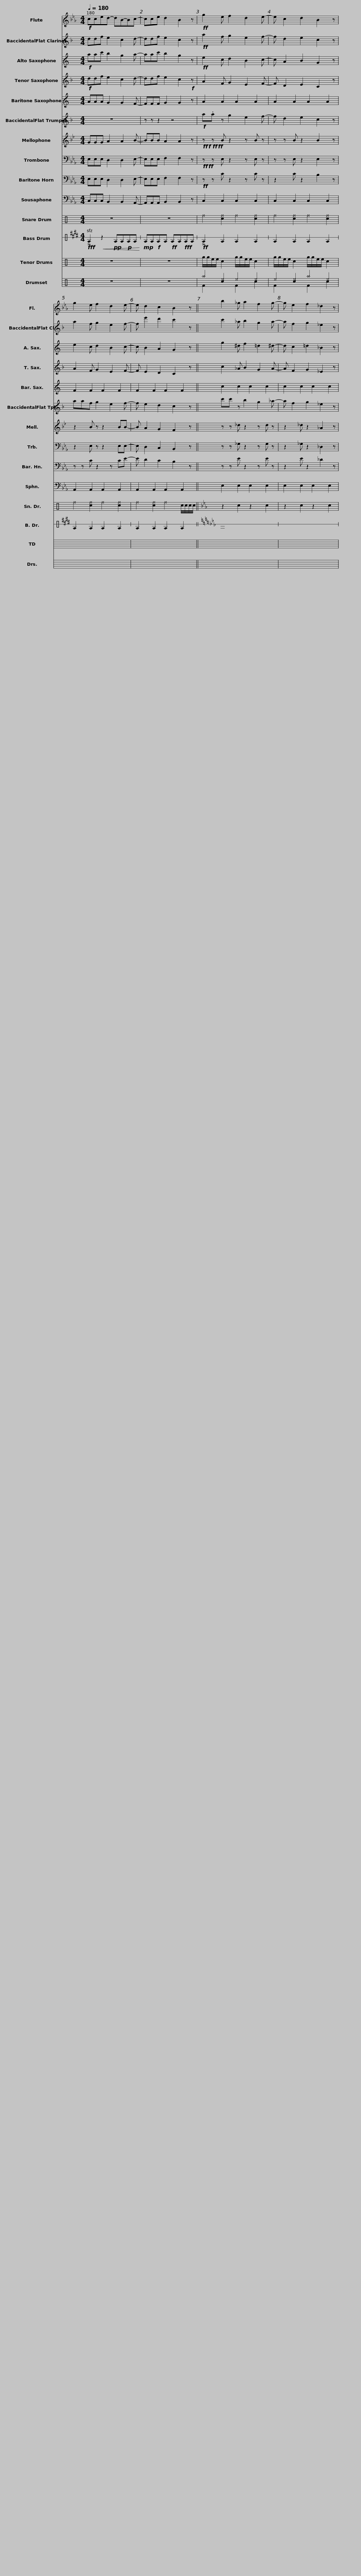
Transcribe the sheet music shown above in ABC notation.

X:1
%%score 1 2 3 4 5 6 7 8 9 10 11 12 13 ( 14 15 )
L:1/8
Q:1/4=180
M:4/4
I:linebreak $
K:Eb
V:1 treble
V:2 treble transpose=-2
V:3 treble transpose=-9
V:4 treble transpose=-14
V:5 treble transpose=-21
V:6 treble transpose=-2
V:7 treble transpose=-7
V:8 bass
V:9 bass
V:10 bass
V:11 perc
K:none
V:12 perc stafflines=1
K:none
V:13 perc
K:none
V:14 perc
K:none
V:15 perc
K:none
V:1
!f! cced- dB-Bc- | cce d2 B2 z |!ff! g2 e f2 d2 e- | e c2 d2 B2 z | g2 e f2 d2 e- | %5
 e d2 c2 B2 z ||$ b2 _g a2 f2 g- | g e2 f2 _d2 z | b2 _g a2 f2 g- | g f2 e2 _d2 z | %10
 ea_d'_g' d^f=a_c' |:[K:Bb] d'2 b c'2 a2 b- | b g2 a2 f2 z |$ d'2 b c'2 a2 b- | b a2 g2 f2 z | %15
 d'2 b c'2 a2 b- | b g2 a2 f2 z | d'2 b c'2 a2 b- | b a2 g2 f2 z :| g3 g ggab | %20
 ag ^f4 dd | g2 dg a2 fa |$ b2 gb !tenuto!=b3 z | c'2 c'2 g2 c'2 | bbb f2 b2 z | %25
 c'2 c'2 c'g c'2 | c'3 =b4 z | cced- dB-Bc- | cced- dB-B z | cced- dcBc- | %30
 cGF G4 z |$ cced- dB-Bc- | cced- dB-B z | cced- dBBc- | c g3 f2 z z | %35
 z8 | z8 | z8 | z8 | z8 | %40
 z8 | z8 | z8 | z8 | z8 | %45
 z8 | z8 | z8 | z8 |] %49
V:2
[K:F] ddf e2 c2 d- | ddf e2 c2 z |!ff! a2 f g2 e2 f- | f d2 e2 c2 z | a2 f g2 e2 f- | %5
 f e'2 d'2 c'2 z ||$ c'2 _a b2 g2 a- | a f2 g2 _e2 z | c'2 _a b2 g2 a- | a g2 f2 _e2 z | %10
 fb_e'_a ea=b_d' |:[K:C] e2 c d2 B2 c- | c A2 B2 G2 z |$ e2 c d2 B2 c- | c B2 A2 G2 z | %15
 e2 c d2 B2 c- | c A2 B2 G2 z | e2 c d2 B2 c- | c B2 A2 G2 z :| A3 A AABc | %20
 BA ^G4 EE | A2 EA B2 GB |$ c2 Ac !tenuto!^c3 z | d2 d2 A2 d2 | ccc G2 c2 z | %25
 d2 d2 dA d2 | d3 ^c4 z | ddfe- ec-cd- | ddfe- ec-c z | ddfe- edcd- | %30
 dAG A4 z |$ ddfe- ec-cd- | ddfe- ec-c z | ddfe- eccd- | d a3 g2 z z | %35
 z8 | z8 | z8 | z8 | z8 | %40
 z8 | z8 | z8 | z8 | z8 | %45
 z8 | z8 | z8 | z8 |] %49
V:3
[K:C]!f! aac' b2 g2 a- | aac' b2 g2 z |!ff! e2 c d2 B2 c- | c A2 B2 G2 z | e2 c d2 B2 c- | %5
 c B2 A2 G2 z ||$ g2 ^d f2 =d2 ^d- | d c2 =d2 _B2 z | g2 _e f2 d2 ^d'- | d' =d'2 c'2 ^a2 z | %10
 CF_B_e =Be^f^g |:[K:G] b2 g a2 f2 g- | g e2 f2 d2 z |$ b2 g a2 f2 g- | g f2 e2 d2 z | %15
 b2 g a2 f2 g- | g e2 f2 d2 z | b2 g a2 f2 g- | g f2 e2 d2 z :| E3 E EEFG | %20
 FE _E4 B,B, | E2 B,E F2 DF |$ G2 EG !tenuto!_A3 z | a2 a2 e2 a2 | ggg d2 g2 z | %25
 a2 a2 ae a2 | a3 ^g4 z | aac'b- bg-ga- | aac'b- bg-g z | aac'b- baga- | %30
 aed e4 z |$ aac'b- bg-ga- | aac'b- bg-g z | aac'b- bgga- | a e'3 d'4 | %35
 z8 | z8 | z8 | z8 | z8 | %40
 z8 | z8 | z8 | z8 | z8 | %45
 z8 | z8 | z8 | z8 |] %49
V:4
[K:F]!f! ddf e2 c2 d- | ddf e2 c2!f! z | A2 F G2 E2 F- | F D2 E2 C2 z | A2 F G2 E2 F- | %5
 F E2 D2 C2 z ||$ c2 _A B2 G2 A- | A F2 G2 _E2 z | c2 _A B2 G2 _a- | a g2 f2 _e2 z | %10
 FB_e_a =e^g=b^c' |:[K:C] e2 c d2 B2 c- | c A2 B2 G2 z |$ e2 c d2 B2 c- | c B2 A2 G2 z | %15
 e2 c d2 B2 c- | c A2 B2 G2 z | e2 c d2 B2 c- | c B2 A2 G2 z :| A3 A AABc | %20
 BA _A4 EE | A2 EA B2 GB |$ c2 Ac !tenuto!^c3 z | d2 d2 A2 d2 | ccc G2 c2 z | %25
 d2 d2 dA d2 | d3 ^c4 z | ddfe- ec-cd- | ddfe- ec-c z | ddfe- edcd- | %30
 dAG A4 z |$ ddfe- ec-cd- | ddfe- ec-c z | ddfe- eccd- | d A3 G4 | %35
 z8 | z8 | z8 | z8 | z8 | %40
 z8 | z8 | z8 | z8 | z8 | %45
 z8 | z8 | z8 | z8 |] %49
V:5
[K:C] AAA G2 G2 F- | FFF G2 G2 z | A2 A2 A2 A2 | A2 A2 A2 A2 | F2 F2 F2 F2 | %5
 F2 F2 F2 F2 ||$ c2 c2 c2 c2 | c2 c2 c2 c2 | _A2 A2 A2 A2 | _A2 A2 A2 A2 | %10
 z8 |:[K:G] E3 E3 E2- | E3 E4- E |$ C3 C3 C2- | C3 C4- C | %15
 E3 E3 E2- | E3 E4- E | C3 C3 C2- | C3 C4- C :| z2 E2 E2 E2 | %20
 ^D2 D2 D2 D2 | E4 D4 |$ C4 B,4 | z3 B e2 d2 | B3 G4- G- | %25
 G z2 B e2 d2 | c3 B4!ff! z | A3 A3 .A2 | ^E3 E3 E2 | G3 G3 G2 | %30
 c3 B2 G3 |$ A3 A3 .A2 | ^E3 E3 E2 | G3 G3 G2 | z c3 B4 | %35
 z8 | z8 | z8 | z8 | z8 | %40
 z8 | z8 | z8 | z8 | z8 | %45
 z8 | z8 | z8 | z8 |] %49
V:6
[K:F] z8 | z z z2 z4 |!f! a.a z g2 e2 f- | f d2 e2 c2 z | a.af g2 e2 f- | %5
 f e2 d2 c2 z ||$ c'.c' z b2 g2 _a- | a f2 g2 _e2 z | c'.c'_a b2 g2 a- | a g2 f2 _e2 z | %10
 FB_e_A EA_c_d |:[K:C] z8 | z8 |$ z8 | z8 | %15
 z8 | z8 | z8 | z8 :| z8 | %20
 z8 | .A2 z2 .B2 z2 |$ .c2 z2 _d4 |!mf! d2 d2 A2 d2 | ccc G2 c2 z | %25
 d2 d2 dA d2 | d3 ^c4 z | z8 | z8 | z8 | %30
 z8 |$ z8 | z8 | z8 | z8 | %35
 z8 | z8 | z8 | z8 | z8 | %40
 z8 | z8 | z8 | z8 | z8 | %45
 z8 | z8 | z8 | z8 |] %49
V:7
[K:Bb] GGG A2 A2 B- | BBB A2 A2 z |!ff!!f!!ff!!ff! z z B z2 z B z | z z B z2 B2 z | z2 B z z2 BB- | %5
 B A2 G2 F2 z ||$ z z _d z2 z d z | z2 _d z2 _A2 z | z z _d z2 z dd- | d c2 B2 _A2 z | %10
 Be_a_d' A_d=e_g |:[K:F] z8 | z8 |$ z8 | z8 | %15
 z8 | z8 | z8 | z8 :| z2 A2 B2 c2 | %20
 ^c4 e4 | d4 e4 |$ f4 _g4 | z3 A d2 c2 | A3 F4- F- | %25
 F z2 A d2 c2 | B3 A4 z | z8 | z8 | z8 | %30
 z8 |$ z8 | z8 | z8 | z8 | %35
 z8 | z8 | z8 | z8 | z8 | %40
 z8 | z8 | z8 | z8 | z8 | %45
 z8 | z8 | z8 | z8 |] %49
V:8
 E,E,E, D,2 D,2 E,- | E,E,E, F,2 F,2 z |!ff!!ff! z z E, z2 z E, z | z z E, z2 E,2 z | z2 E, z z2 E,E,- | %5
 E, D,2 C,2 B,,2 z ||$ z z _G, z2 z G, z | z2 _G, z2 _D,2 z | z z _G, z2 z G,G,- | G, F,2 E,2 _D,2 z | %10
 E,,A,,_D,_G, D,,_G,,__B,,_C, |:[K:Bb] G,,3 G,,3 G,,2- | G,,3 G,,4- G,, |$ E,,3 E,,3 E,,2- | E,,3 E,,4- E,, | %15
 G,,3 G,,3 G,,2- | G,,3 G,,4- G,, | E,,3 E,,3 E,,2- | E,,3 E,,4- E,, :| z2 D,2 E,2 F,2 | %20
 _G,4 A,4 | G,4 A,4 |$ B,4 _C4 | z3 D, G,2 F,2 | D,3 B,,4- B,,- | %25
 B,, z2 D, G,2 F,2 | E,3 D,4 z |!ff! C,3 C,3 C,2 | ^G,,3 G,,3 G,,2 | B,,3 B,,3 B,,2 | %30
 E,3 D,2 B,,3 |$!ff! C,3 C,3 C,2 | ^G,,3 G,,3 G,,2 | B,,3 B,,3 B,,2 | z E,3 D,4 | %35
 z8 | z8 | z8 | z8 | z8 | %40
 z8 | z8 | z8 | z8 | z8 | %45
 z8 | z8 | z8 | z8 |] %49
V:9
 E,E,E, D,2 D,2 E,- | E,E,E, F,2 F,2 z |!ff! z z C z2 z C z | z2 C z2 B,2 z | z z C z2 z CE- | %5
 E D2 C2 B,2 z ||$ z z E z2 z E z | z2 E z2 _D2 z | z z E z2 z _G,G,- | G, F,2 E,2 _D,2 z | %10
 E,A,_D_G D,_G,=A,_C |:[K:Bb] D,3 D,3 D,2- | D,3 D,4- D, |$ B,,3 B,,3 B,,2- | B,,3 B,,4- B,, | %15
 D,3 D,3 D,2- | D,3 D,4- D, | B,,3 B,,3 B,,2- | B,,3 B,,4- B,, :| z2 D,2 E,2 F,2 | %20
 _G,4 A,4 | G,4 A,4 |$ B,4 _C4 | z3 D, G,2 F,2 | D,3 B,,4- B,,- | %25
 B,, z2 D, G,2 F,2 | E,3 D,4 z |!ff! C,3 C,3 C,2 | ^G,,3 G,,3 G,,2 | B,,3 B,,3 B,,2 | %30
 E,3 D,2 B,,3 |$!ff! C,3 C,3 C,2 | ^G,,3 G,,3 G,,2 | B,,3 B,,3 B,,2 | z E,3 D,4 | %35
 z8 | z8 | z8 | z8 | z8 | %40
 z8 | z8 | z8 | z8 | z8 | %45
 z8 | z8 | z8 | z8 |] %49
V:10
 C,C,C, B,,2 B,,2 A,,- | A,,A,,A,, B,,2 B,,2 z | C,2 C,2 C,2 C,2 | C,2 C,2 C,2 C,2 | A,,2 A,,2 A,,2 A,,2 | %5
 A,,2 A,,2 A,,2 A,,2 ||$ E,2 E,2 E,2 E,2 | E,2 E,2 E,2 E,2 | =B,,2 B,,2 B,,2 B,,2 | =B,,2 B,,2 B,,2 B,,2 | %10
 z8 |:[K:Bb] G,,3 G,,3 G,,2- | G,,3 G,,4- G,, |$ E,,3 E,,3 E,,2- | E,,3 E,,4- E,, | %15
 G,,3 G,,3 G,,2- | G,,3 G,,4- G,, | E,,3 E,,3 E,,2- | E,,3 E,,4- E,, :| z2 G,,2 G,,2 G,,2 | %20
 ^F,,2 F,,2 F,,2 F,,2 | G,,4 F,,4 |$ E,,4 D,,4 | z3 D,, G,,2 F,,2 | D,,3 B,,,4- B,,,- | %25
 B,,, z2 D,, G,,2 F,,2 | E,,3 D,,4 z |!ff! C,3 C,3 C,2 | ^G,,3 G,,3 G,,2 | B,,3 B,,3 B,,2 | %30
 E,3 D,2 B,,3 |$!ff! C,3 C,3 C,2 | ^G,,3 G,,3 G,,2 | B,,3 B,,3 B,,2 | z E,3 D,4 | %35
 z8 | z8 | z8 | z8 | z8 | %40
 z8 | z8 | z8 | z8 | z8 | %45
 z8 | z8 | z8 | z8 |] %49
V:11
[K:C] z8 | z8 | ^f2 [c^f]2 ^f2 [c^f]2 | ^f2 [c^f]2 ^f2 [c^f]2 | ^f2 [c^f]2 ^f2 [c^f]2 | %5
 ^f2 [c^f]2 ^f2 c/c/c/c/ ||$[K:Eb] z2 c2 z2 c2 | z2 c2 z2 c2 | z2 c2 z2 c2 | z2 c2 z2 c2 | %10
 c2 z2!<(! cccc!<)! |:[K:B] z4 z2 z =c/c/ | =c2 z2 z4 |$ z4 z2 z =c/c/ | =c2 z2 z4 | %15
 z4 z2 z =c/c/ | =c2 z2 z4 | z4 z2 z =c/c/ | =c2 z2 z4 :| z8 | %20
 z8 | z8 |$ z8 | z8 | z8 | %25
 z8 | z8 | z8 | z8 | z8 | %30
 z8 |$ z8 | z8 | z8 | z8 | %35
 z8 | z8 | z8 | z8 | z8 | %40
 z8 | z8 | z8 | z8 | z8 | %45
 z8 | z8 | z8 | z8 |] %49
V:12
[K:E]!fff! !>!E2!<(! z2!pp! EE!p!EE!<)! |!mp! EE!f!EE!ff! EE!fff!EE |!ff! !>!E2 E2 E2 E2 | E2 E2 E2 E2 | E2 E2 E2 E2 | %5
 E2 E2 E2 E2 ||$[K:Eb] =E2 E2 E2 E2 | =E2 E2 E2 E2 | =E2 E2 E2 E2 | =E2 E2 E2 E2 | %10
 =E2 z2!<(! EEEE!<)! |:[K:B] E2 E2 E2 E2 | E2 E2 E2 E2 |$ E2 E2 E2 E2 | E2 E2 E2 E2 | %15
 E2 E2 E2 E2 | E2 E2 E2 E2 | E2 E2 E2 E2 | E2 E2 E2 E2 :| E2 E2 E2 E2 | %20
 E2 E2 E2 E2 | E2 E2 E2 E2 |$ E2 E2 E2 E2 | E2 E2 E2 E2 | E2 E E2 E2 z | %25
 E2 E2 E2 E2 | E2 E2 E2 E2 | z8 | z8 | z8 | %30
 z8 |$ z8 | z8 | z8 | z8 | %35
 z8 | z8 | z8 | z8 | z8 | %40
 z8 | z8 | z8 | z8 | z8 | %45
 z8 | z8 | z8 | z8 |] %49
V:13
[K:C] z8 | z8 | g/g/e/e/ c2 g/g/e/e/ c2 | g/g/e/e/ c2 g/g/e/e/ c2 | g/g/e/e/ c2 g/g/e/e/ c2 | %5
 g/g/e/e/ c2 g/g/e/e/ c2 ||$ g/g/e/e/ c2 g/g/e/e/ c2 | g/g/e/e/ c2 g/g/e/e/ c2 | g/g/e/e/ c2 g/g/e/e/ c2 | g/g/e/e/ c2 g/g/e/e/ c2 | %10
 AFcA ecge |: z8 | z8 |$ z8 | z4 e/e/e/e/ c/c/c/c/ | %15
 z8 | z8 | z8 | z4 gg z2 :| z8 | %20
 z8 | z8 |$ z8 | z8 | z8 | %25
 z8 | z8 | z8 | z8 | z8 | %30
 z8 |$ z8 | z8 | z8 | z8 | %35
 z8 | z8 | z8 | z8 | z8 | %40
 z8 | z8 | z8 | z8 | z8 | %45
 z8 | z8 | z8 | z8 |] %49
V:14
[K:C] z8 | z8 | ^a2 [c^e]2 ^e2 ^e2 | ^e2 [c^e]2 ^a2 ^e2 | ^e2 [c^e]2 ^e2 ^e2 | %5
 ^e2 [c^e]2 ^a2 ^e2 ||$ ^a2 [c^e]2 ^e2 ^e2 | ^e2 [c^e]2 ^a2 ^e2 | ^e2 [c^e]2 ^e2 ^e z | ^e2 [c^e]2 ^a2 ^e2 | %10
 F2 z2 ^e z c2 |: z8 | c2 z2 z4 |$ z8 | c2 z2!<(! ^g/^g/^g/^g/ ^g/^g/^g/^g/!<)! | %15
 z8 | c2 z2 z2 z2 | z8 | c2 z2 ^a^b z z :| [c^a]2 [c^e]2 [c^e]2 [c^e]2 | %20
 [c^b]2 [c^e]2 [c^e]2 [c^e]2 | [c^b] z z2 [c^b] z z2 |$ [c^b] z z2 [c^b]c z2 | ^e2 [c^b]2 ^e2 [c^e]2 | ^e2 [c^e] [Fc^e]2 [Fc^e]2 F | %25
 ^b2 [c^e]2 ^e2 [c^e]2 | ^e2 [c^e]2 ^e2 c/c/c/c/ | ^f2 [c^a]2 ^f2 [c^f]2 | ^f2 [c^f]2 ^f2 [c^f]2 | ^f2 [c^f]2 ^f2 [c^f]2 | %30
 ^f2 [c^a]2 ^f2 ^f2 |$ ^f2 [c^a]2 ^f2 [c^f]2 | ^f2 [c^f]2 ^f2 [c^f]2 | ^f2 [c^f]2 ^f2 [c^f]2 | ^f [c^a]3 [c^b]2 z2 | %35
 z8 | z8 | z8 | z8 | z8 | %40
 z8 | z8 | z8 | z8 | z8 | %45
 z8 | z8 | z8 | z8 |] %49
V:15
[K:C] x8 | x8 | F2 x2 F2 c2 | F2 x2 F2 c2 | F2 x2 F2 c2 | %5
 F2 x2 F2 c2 ||$ F2 x2 F2 c2 | F2 x2 F2 c2 | F2 x2 F2 c x | F2 x2 F2 c x | %10
 F z z2 F z z2 |: !>!F2 F2 F2 Fc/c/ | !>!F2 F2 F2 F2 |$ !>!F2 F2 F2 Fc/c/ | F2 F2 F2 F2 | %15
 !>!F2 F2 F2 Fc/c/ | F2 F2 F2 F2 | !>!F2 F2 F2 Fc/c/ | F2 F2 F2 x z :| F2 F2 F2 F2 | %20
 F2 F2 F2 F2 | F2 F2 F2 F2 |$ F2 F2 F2 z2 | F2 F2 F2 F2 | F2 F2 z4 | %25
 F2 F2 F2 F2 | F2 F2 F2 F2 | F2 F2 F2 F2 | F2 F2 F2 F2 | F2 F2 F2 F2 | %30
 F2 F2 F2 [Fc]2 |$ F2 F2 F2 F2 | F2 F2 F2 F2 | F2 F2 F2 F2 | FF z2 F2 z2 | %35
 x8 | x8 | x8 | x8 | x8 | %40
 x8 | x8 | x8 | x8 | x8 | %45
 x8 | x8 | x8 | x8 |] %49
